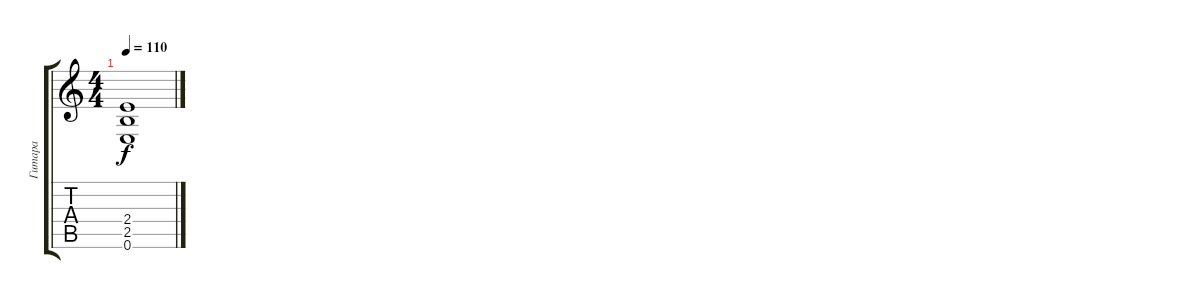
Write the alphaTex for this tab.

\track ("Гитара" "Гитара") {instrument overdrivenguitar}
\staff {score tabs}
\tuning (E4 B3 G3 D3 A2 E2) {hide}
\ts (4 4)
\tempo 110
\clef g2
\ks c
(2.4 2.5 0.6).1{dy f}
